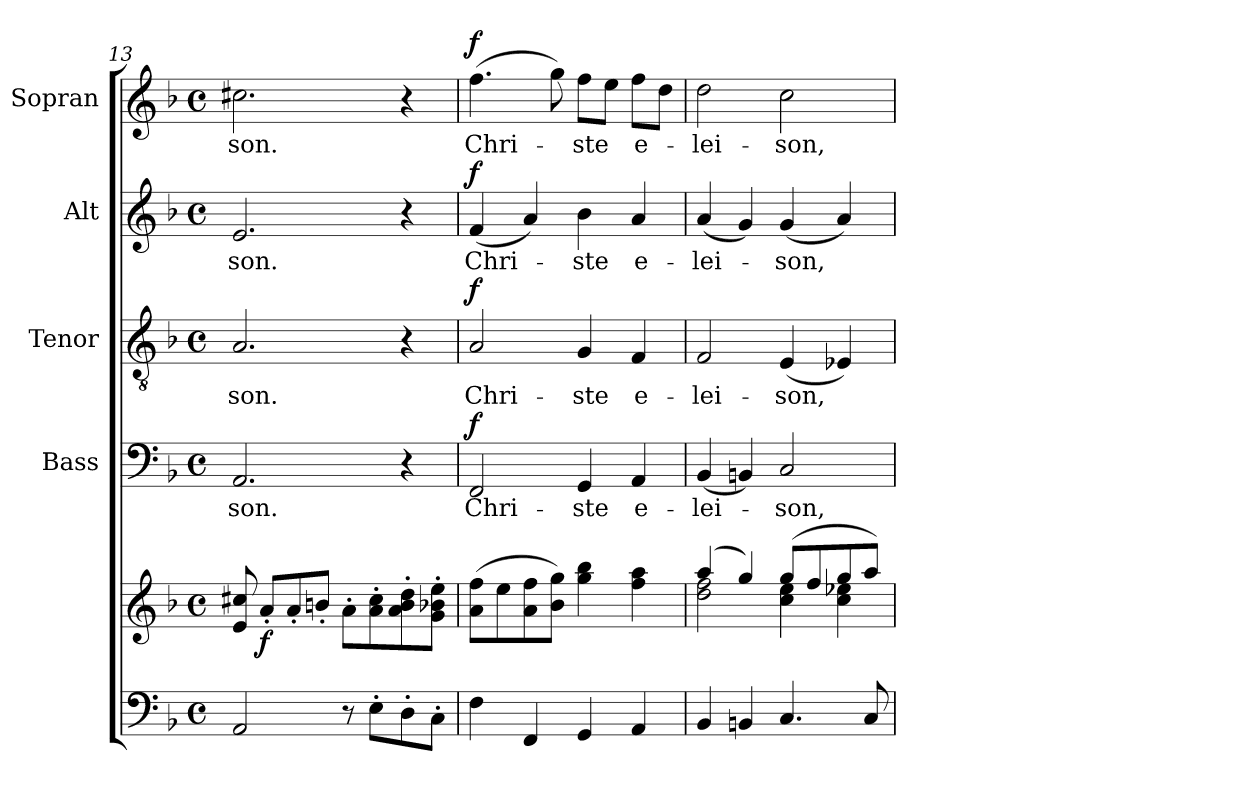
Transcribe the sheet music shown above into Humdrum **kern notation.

**kern	**kern	**dynam	**kern	**text	**dynam	**kern	**text	**dynam	**kern	**text	**dynam	**kern	**text	**dynam
*part5	*part5	*part5	*part4	*part4	*part4	*part3	*part3	*part3	*part2	*part2	*part2	*part1	*part1	*part1
*staff6	*staff5	*staff5/6	*staff4	*staff4	*staff4	*staff3	*staff3	*staff3	*staff2	*staff2	*staff2	*staff1	*staff1	*staff1
*	*	*	*I"Bass	*	*	*I"Tenor	*	*	*I"Alt	*	*	*I"Sopran	*	*
*	*	*	*I'B.	*	*	*I'T.	*	*	*I'A.	*	*	*I'S.	*	*
*clefF4	*clefG2	*	*clefF4	*	*	*clefGv2	*	*	*clefG2	*	*	*clefG2	*	*
*k[b-]	*k[b-]	*	*k[b-]	*	*	*k[b-]	*	*	*k[b-]	*	*	*k[b-]	*	*
*F:	*F:	*	*F:	*	*	*F:	*	*	*F:	*	*	*F:	*	*
*M4/4	*M4/4	*	*M4/4	*	*	*M4/4	*	*	*M4/4	*	*	*M4/4	*	*
*met(c)	*met(c)	*	*met(c)	*	*	*met(c)	*	*	*met(c)	*	*	*met(c)	*	*
=13	=13	=13	=13	=13	=13	=13	=13	=13	=13	=13	=13	=13	=13	=13
!	!	!	!	!LO:LY:b	!	!	!LO:LY:b	!	!	!LO:LY:b	!	!	!LO:LY:b	!
2AA/	8e/ 8cc#X/	.	2.AA/	-son.	.	2.A/	-son.	.	2.e/	-son.	.	2.cc#X\	-son.	.
!	!	!LO:DY:b	!	!	!	!	!	!	!	!	!	!	!	!
.	8a'</L	f	.	.	.	.	.	.	.	.	.	.	.	.
.	8a'</	.	.	.	.	.	.	.	.	.	.	.	.	.
.	8bn'</J	.	.	.	.	.	.	.	.	.	.	.	.	.
8r	8a'>\L	.	.	.	.	.	.	.	.	.	.	.	.	.
8E'>\L	8a\'> 8cc#\'>	.	.	.	.	.	.	.	.	.	.	.	.	.
8D'>\	8a\'> 8b\'> 8dd\'>	.	4r	.	.	4r	.	.	4r	.	.	4r	.	.
8C'>\J	8g\'> 8b-X\'> 8ee\'>J	.	.	.	.	.	.	.	.	.	.	.	.	.
=14	=14	=14	=14	=14	=14	=14	=14	=14	=14	=14	=14	=14	=14	=14
!	!	!	!	!LO:LY:b	!LO:DY:a	!	!LO:LY:b	!LO:DY:a	!	!LO:LY:b	!LO:DY:a	!	!LO:LY:b	!LO:DY:a
4F\	(>8a\ 8ff\L	.	2FF/	Chri-	f	2A/	Chri-	f	(<4f/	Chri-	f	(>4.ff\	Chri-	f
.	8ee\	.	.	.	.	.	.	.	.	.	.	.	.	.
4FF/	8a\ 8ff\	.	.	.	.	.	.	.	4a/)	.	.	.	.	.
.	8b-\ 8gg\J)	.	.	.	.	.	.	.	.	.	.	8gg\)	.	.
!	!	!	!	!LO:LY:b	!	!	!LO:LY:b	!	!	!LO:LY:b	!	!	!LO:LY:b	!
4GG/	4gg\ 4bb-\	.	4GG/	-ste	.	4G/	-ste	.	4b-\	-ste	.	8ff\L	-ste	.
.	.	.	.	.	.	.	.	.	.	.	.	8ee\J	.	.
!	!	!	!	!LO:LY:b	!	!	!LO:LY:b	!	!	!LO:LY:b	!	!	!LO:LY:b	!
4AA/	4ff\ 4aa\	.	4AA/	e-	.	4F/	e-	.	4a/	e-	.	8ff\L	e-	.
.	.	.	.	.	.	.	.	.	.	.	.	8dd\J	.	.
=15	=15	=15	=15	=15	=15	=15	=15	=15	=15	=15	=15	=15	=15	=15
*	*^	*	*	*	*	*	*	*	*	*	*	*	*	*
!	!	!	!	!	!LO:LY:b	!	!	!LO:LY:b	!	!	!LO:LY:b	!	!	!LO:LY:b	!
4BB-/	(4aa/	2dd\ 2ff\	.	(<4BB-/	-lei-	.	2F/	-lei-	.	(<4a/	-lei-	.	2dd\	-lei-	.
4BBn/	4gg/)	.	.	4BBn/)	.	.	.	.	.	4g/)	.	.	.	.	.
!	!	!	!	!	!LO:LY:b	!	!	!LO:LY:b	!	!	!LO:LY:b	!	!	!LO:LY:b	!
4.C/	(>8gg/L	4cc\ 4ee\	.	2C/	-son,	.	(<4E/	-son,	.	(<4g/	-son,	.	2cc\	-son,	.
.	8ff/	.	.	.	.	.	.	.	.	.	.	.	.	.	.
.	8gg/	4cc\ 4ee-X\	.	.	.	.	4E-X/)	.	.	4a/)	.	.	.	.	.
8C/	8aa/J)	.	.	.	.	.	.	.	.	.	.	.	.	.	.
*	*v	*v	*	*	*	*	*	*	*	*	*	*	*	*	*
=	=	=	=	=	=	=	=	=	=	=	=	=	=	=
*-	*-	*-	*-	*-	*-	*-	*-	*-	*-	*-	*-	*-	*-	*-
